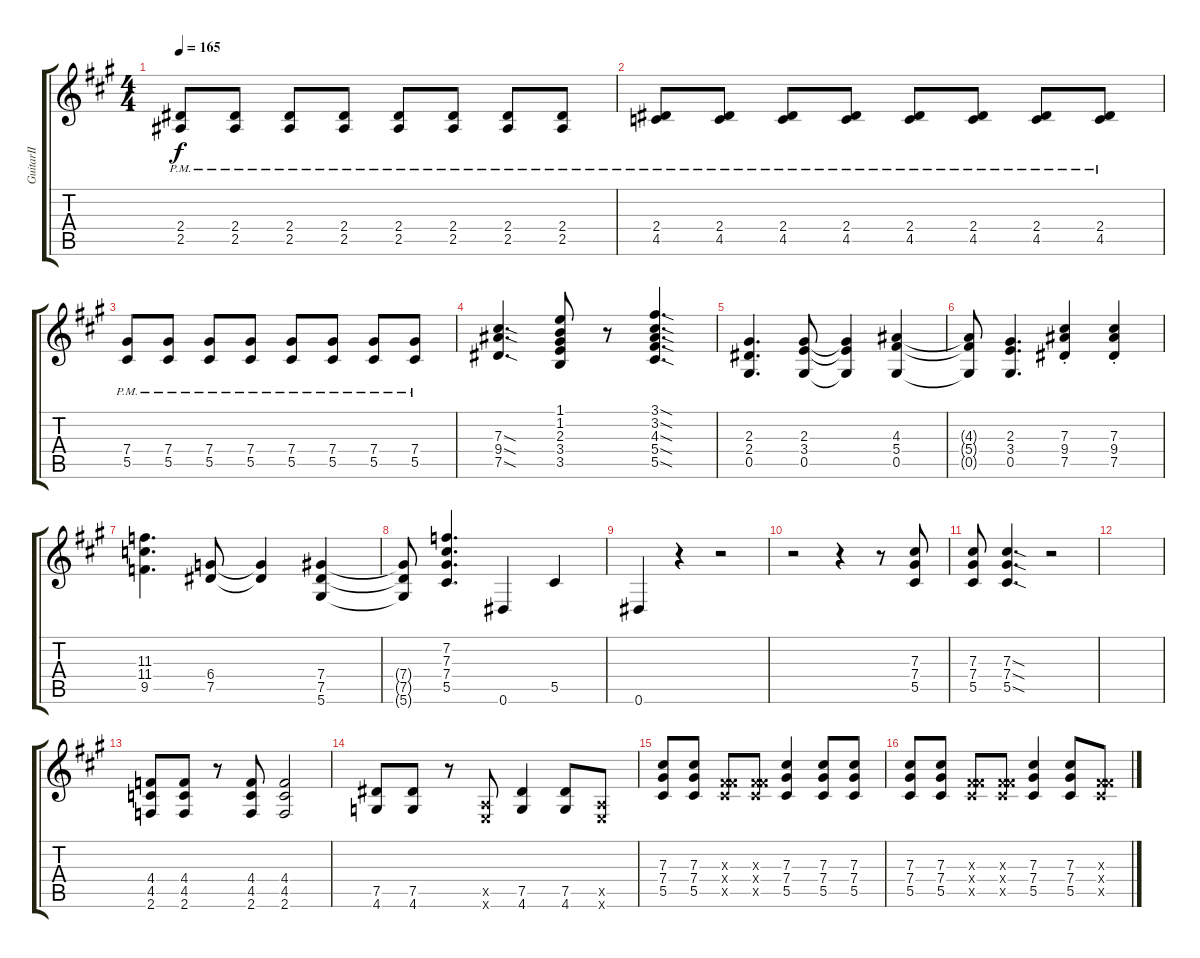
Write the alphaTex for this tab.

\track ("GuitarⅡ" "GuitarⅡ") {instrument electricguitarmuted}
\staff {score tabs}
\tuning (Eb4 Bb3 Gb3 Db3 Ab2 Eb2) {hide}
\ts (4 4)
\tempo 165
\clef g2
\ks a
(2.4{pm} 2.5{pm}).8{dy f} (2.4{pm} 2.5{pm}).8 (2.4{pm} 2.5{pm}).8 (2.4{pm} 2.5{pm}).8 (2.4{pm} 2.5{pm}).8 (2.4{pm} 2.5{pm}).8 (2.4{pm} 2.5{pm}).8 (2.4{pm} 2.5{pm}).8 |
(2.4{pm} 4.5{pm}).8 (2.4{pm} 4.5{pm}).8 (2.4{pm} 4.5{pm}).8 (2.4{pm} 4.5{pm}).8 (2.4{pm} 4.5{pm}).8 (2.4{pm} 4.5{pm}).8 (2.4{pm} 4.5{pm}).8 (2.4{pm} 4.5{pm}).8 |
(7.4{pm} 5.5{pm}).8 (7.4{pm} 5.5{pm}).8 (7.4{pm} 5.5{pm}).8 (7.4{pm} 5.5{pm}).8 (7.4{pm} 5.5{pm}).8 (7.4{pm} 5.5{pm}).8 (7.4{pm} 5.5{pm}).8 (7.4{pm} 5.5{pm}).8 |
(7.3{sod} 9.4{sod} 7.5{sod}).4{d} (1.1 1.2 2.3 3.4 3.5).8 r.8 (3.1{sod} 3.2{sod} 4.3{sod} 5.4{sod} 5.5{sod}).4{d} |
(2.3 2.4 0.5).4{d} (2.3 3.4 0.5).8 (2.3{t} 3.4{t} 0.5{t}).4 (4.3 5.4 0.5).4 |
(4.3{t} 5.4{t} 0.5{t}).8 (2.3 3.4 0.5).4{d} (7.3{st} 9.4 7.5).4 (7.3{st} 9.4 7.5).4 |
(11.3 11.4 9.5).4{d} (6.4 7.5).8 (6.4{t} 7.5{t}).4 (7.4 7.5 5.6).4 |
(7.4{t} 7.5{t} 5.6{t}).8 (7.2 7.3 7.4 5.5).4{d} 0.6.4 5.5.4 |
0.6.4 r.4 r.2 |
r.2 r.4 r.8 (7.3 7.4 5.5).8 |
(7.3 7.4 5.5).8 (7.3{sod} 7.4{sod} 5.5{sod}).4{d} r.2 |
|
(4.4 4.5 2.6).8 (4.4 4.5 2.6).8 r.8 (4.4 4.5 2.6).8 (4.4 4.5 2.6).2 |
(7.5 4.6).8 (7.5 4.6).8 r.8 (1.5{x} 1.6{x}).8 (7.5 4.6).4 (7.5 4.6).8 (1.5{x} 1.6{x}).8 |
(7.3 7.4 5.5).8 (7.3 7.4 5.5).8 (0.3{x} 5.4{x} 5.5{x}).8 (0.3{x} 5.4{x} 5.5{x}).8 (7.3 7.4 5.5).4 (7.3 7.4 5.5).8 (7.3 7.4 5.5).8 |
(7.3 7.4 5.5).8 (7.3 7.4 5.5).8 (0.3{x} 5.4{x} 5.5{x}).8 (0.3{x} 5.4{x} 5.5{x}).8 (7.3 7.4 5.5).4 (7.3 7.4 5.5).8 (0.3{x} 5.4{x} 5.5{x}).8
